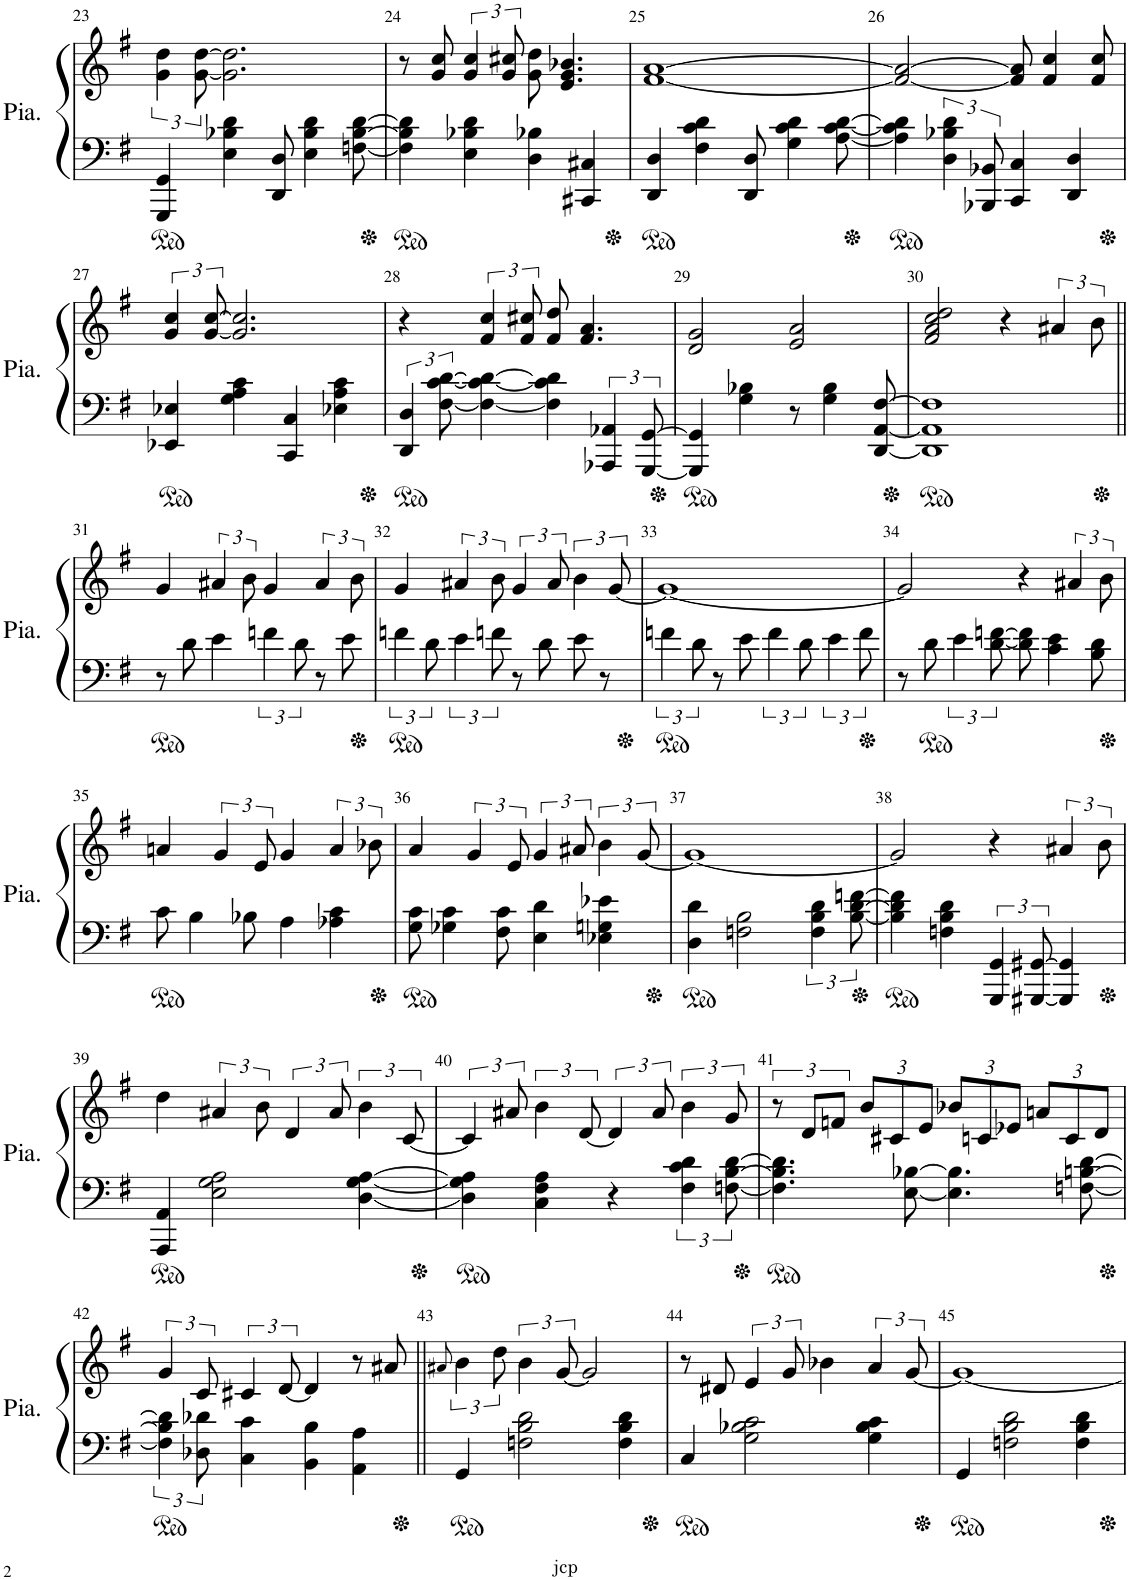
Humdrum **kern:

**kern	**kern
*part1	*part1
*staff2	*staff1
*I"Piano	*
*I'Pia.	*
!!LO:PB:g=z
*clefF4	*clefG2
*k[f#]	*k[f#]
*M4/4	*M4/4
=23	=23
4GGG/ 4GG/	6g\ 6dd\
.	[12g\ [12dd\
4E\ 4B-X\ 4d\	2.g\] 2.dd\]
8DD/ 8D/	.
4E\ 4B-\ 4d\	.
[8Fn\ [8B-\ [8d\	.
=24	=24
4F\] 4B-\] 4d\]	8r
.	8g/ 8cc/
4E\ 4B-X\ 4d\	6g/ 6cc/
.	12g/ 12cc#X/
4D\ 4B-X\	8g\ 8dd\
.	4.e/ 4.g/ 4.b-X/
4CC#X/ 4C#X/	.
=25	=25
4DD/ 4D/	[1f# [1a
4F#\ 4c\ 4d\	.
8DD/ 8D/	.
4G\ 4c\ 4d\	.
[8A\ [8c\ [8d\	.
=26	=26
4A\] 4c\] 4d\]	2f#/_ 2a/_
6D\ 6B-X\ 6d\	.
12BBB-X/ 12BB-X/	.
4CC/ 4C/	8f#/] 8a/]
.	4f#/ 4cc/
4DD/ 4D/	.
.	8f#/ 8cc/
!!LO:LB:g=z
=27	=27
4EE-X/ 4E-X/	6g/ 6cc/
.	[12g/ [12cc/
4G\ 4A\ 4c\	2.g/] 2.cc/]
4CC/ 4C/	.
4E-X\ 4A\ 4c\	.
=28	=28
6DD/ 6D/	4r
[12F#\ [12c\ [12d\	.
4F#\_ 4c\_ 4d\_	6f#/ 6cc/
.	12f#/ 12cc#X/
4F#\] 4c\] 4d\]	8f#/ 8dd/
.	4.f#/ 4.a/
6AAA-X/ 6AA-X/	.
[12GGG/ [12GG/	.
=29	=29
4GGG/] 4GG/]	2d/ 2g/
4G\ 4B-X\	.
8r	2e/ 2a/
4G\ 4B-\	.
[8DD/ [8AA/ [8F#/	.
=30	=30
1DD] 1AA] 1F#]	2f#/ 2a/ 2cc/ 2dd/
.	4r
.	6a#X/
.	12b\
!!LO:LB:g=z
=31||	=31||
8r	4g/
8d\	.
4e\	6a#X/
.	12b\
6fn\	4g/
12d\	.
8r	6a#/
8e\	.
.	12b\
=32	=32
6fn\	4g/
12d\	.
6e\	6a#X/
12fn\	12b\
8r	6g/
8d\	.
.	12a#/
8e\	6b\
8r	.
.	[12g/
=33	=33
6fn\	1g_
12d\	.
8r	.
8e\	.
6f\	.
12d\	.
6e\	.
12f\	.
=34	=34
8r	2g/]
8d\	.
6e\	.
[12d\ [12fn\	.
8d\] 8f\]	4r
4c\ 4e\	.
.	6a#X/
8B\ 8d\	.
.	12b\
!!LO:LB:g=z
=35	=35
8c\	4an/
4B\	.
.	6g/
8B-X\	.
.	12e/
4A\	4g/
4A-X\ 4c\	6a/
.	12b-X\
=36	=36
8G\ 8c\	4a/
4G-X\ 4c\	.
.	6g/
8F#\ 8c\	.
.	12e/
4E\ 4d\	6g/
.	12a#X/
4E-X\ 4Gn\ 4e-X\	6b\
.	[12g/
=37	=37
4D\ 4d\	1g_
2Fn\ 2B\	.
6F\ 6B\ 6d\	.
[12B\ [12d\ [12fn\	.
=38	=38
4B\] 4d\] 4f\]	2g/]
4Fn\ 4B\ 4d\	.
6GGG/ 6GG/	4r
[12GGG#X/ [12GG#X/	.
4GGG#/] 4GG#/]	6a#X/
.	12b\
!!LO:LB:g=z
=39	=39
4AAA/ 4AA/	4dd\
2E\ 2G\ 2A\	6a#X/
.	12b\
.	6d/
.	12a#/
[4D\ [4G\ [4A\	6b\
.	[12c/
=40	=40
4D\] 4G\] 4A\]	6c/]
.	12a#X/
4C\ 4F#\ 4A\	6b\
.	[4d/
4r	.
.	12a#/
6F#\ 6c\ 6d\	6b\
[12Fn\ [12B\ [12d\	12g/
=41	=41
4.F\] 4.B\] 4.d\]	12r
.	12d/L
.	12fn/J
*	*Xbrackettup
.	12b/L
.	12c#X/
[8E\ [8B-X\	.
.	12e/J
4.E\] 4.B-\]	12b-X/L
.	12cn/
.	12e-X/J
.	12an/L
.	12c/
[8Fn\ [8Bn\ [8d\	.
.	12d/J
!!LO:LB:g=z
=42	=42
*	*brackettup
6F\] 6B\] 6d\]	6g/
12D-X\ 12d-X\	12c/
4C\ 4c\	6c#X/
.	[12d/
4BB\ 4B\	4d/]
4AA\ 4A\	8r
.	8a#X/
=43||	=43||
.	8qa#X/
4GG/	6b\
.	12dd\
2Fn\ 2B\ 2d\	6b\
.	[12g/
.	2g/]
4F\ 4B\ 4d\	.
=44	=44
4C/	8r
.	8d#X/
2G\ 2B-X\ 2c\	6e/
.	12g/
.	4b-X\
4G\ 4B-\ 4c\	6a/
.	[12g/
=45	=45
4GG/	1g_
2Fn\ 2B\ 2d\	.
4F\ 4B\ 4d\	.
=	=
*-	*-
